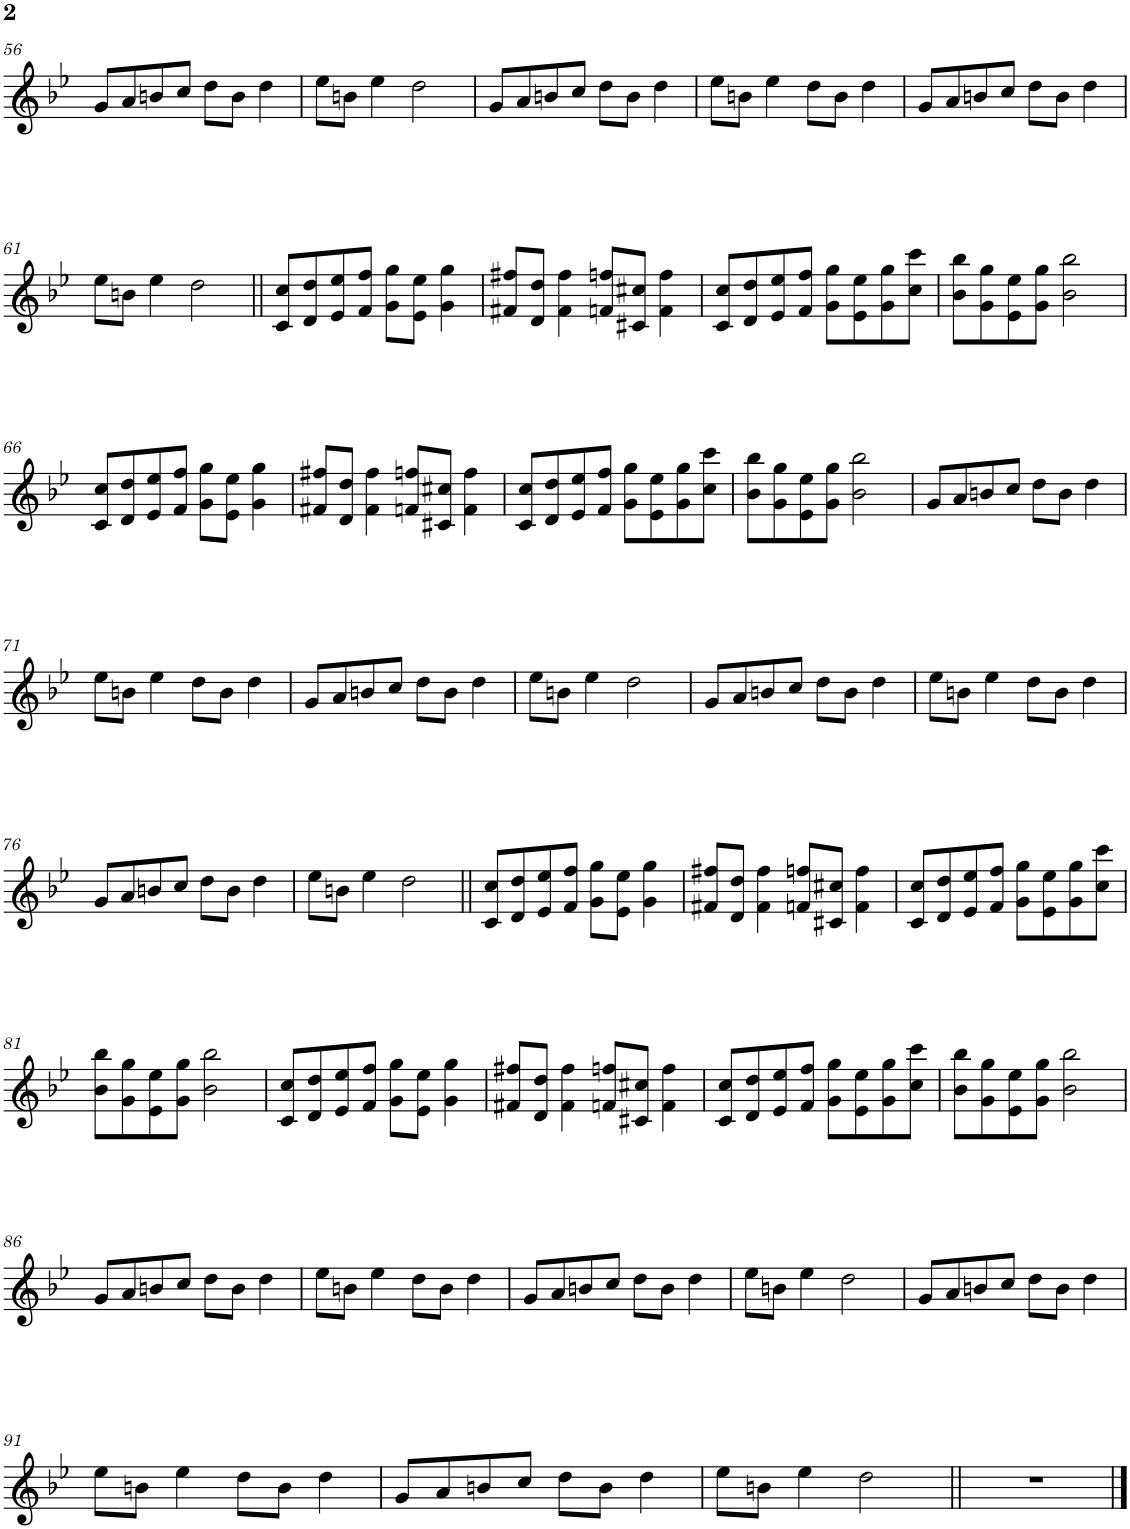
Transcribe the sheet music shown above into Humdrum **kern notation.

**kern
*part1
*staff1
*I"Bb Trumpet
*I'Bb Tp.
!!LO:PB:g=z
*clefG2
*Trd1c2
*k[b-e-]
*M4/4
=56
8g/L
8a/
8bn/
8cc/J
8dd\L
8b\J
4dd\
=57
8ee-\L
8bn\J
4ee-\
2dd\
=58
8g/L
8a/
8bn/
8cc/J
8dd\L
8b\J
4dd\
=59
8ee-\L
8bn\J
4ee-\
8dd\L
8b\J
4dd\
=60
8g/L
8a/
8bn/
8cc/J
8dd\L
8b\J
4dd\
!!LO:LB:g=z
=61
8ee-\L
8bn\J
4ee-\
2dd\
=62||
8c/ 8cc/L
8d/ 8dd/
8e-/ 8ee-/
8f/ 8ff/J
8g\ 8gg\L
8e-\ 8ee-\J
4g\ 4gg\
=63
8f#X/ 8ff#X/L
8d/ 8dd/J
4f#\ 4ff#\
8fn/ 8ffn/L
8c#X/ 8cc#X/J
4f\ 4ff\
=64
8c/ 8cc/L
8d/ 8dd/
8e-/ 8ee-/
8f/ 8ff/J
8g\ 8gg\L
8e-\ 8ee-\
8g\ 8gg\
8cc\ 8ccc\J
=65
8b-\ 8bb-\L
8g\ 8gg\
8e-\ 8ee-\
8g\ 8gg\J
2b-\ 2bb-\
!!LO:LB:g=z
=66
8c/ 8cc/L
8d/ 8dd/
8e-/ 8ee-/
8f/ 8ff/J
8g\ 8gg\L
8e-\ 8ee-\J
4g\ 4gg\
=67
8f#X/ 8ff#X/L
8d/ 8dd/J
4f#\ 4ff#\
8fn/ 8ffn/L
8c#X/ 8cc#X/J
4f\ 4ff\
=68
8c/ 8cc/L
8d/ 8dd/
8e-/ 8ee-/
8f/ 8ff/J
8g\ 8gg\L
8e-\ 8ee-\
8g\ 8gg\
8cc\ 8ccc\J
=69
8b-\ 8bb-\L
8g\ 8gg\
8e-\ 8ee-\
8g\ 8gg\J
2b-\ 2bb-\
=70
8g/L
8a/
8bn/
8cc/J
8dd\L
8b\J
4dd\
!!LO:LB:g=z
=71
8ee-\L
8bn\J
4ee-\
8dd\L
8b\J
4dd\
=72
8g/L
8a/
8bn/
8cc/J
8dd\L
8b\J
4dd\
=73
8ee-\L
8bn\J
4ee-\
2dd\
=74
8g/L
8a/
8bn/
8cc/J
8dd\L
8b\J
4dd\
=75
8ee-\L
8bn\J
4ee-\
8dd\L
8b\J
4dd\
!!LO:LB:g=z
=76
8g/L
8a/
8bn/
8cc/J
8dd\L
8b\J
4dd\
=77
8ee-\L
8bn\J
4ee-\
2dd\
=78||
8c/ 8cc/L
8d/ 8dd/
8e-/ 8ee-/
8f/ 8ff/J
8g\ 8gg\L
8e-\ 8ee-\J
4g\ 4gg\
=79
8f#X/ 8ff#X/L
8d/ 8dd/J
4f#\ 4ff#\
8fn/ 8ffn/L
8c#X/ 8cc#X/J
4f\ 4ff\
=80
8c/ 8cc/L
8d/ 8dd/
8e-/ 8ee-/
8f/ 8ff/J
8g\ 8gg\L
8e-\ 8ee-\
8g\ 8gg\
8cc\ 8ccc\J
!!LO:LB:g=z
=81
8b-\ 8bb-\L
8g\ 8gg\
8e-\ 8ee-\
8g\ 8gg\J
2b-\ 2bb-\
=82
8c/ 8cc/L
8d/ 8dd/
8e-/ 8ee-/
8f/ 8ff/J
8g\ 8gg\L
8e-\ 8ee-\J
4g\ 4gg\
=83
8f#X/ 8ff#X/L
8d/ 8dd/J
4f#\ 4ff#\
8fn/ 8ffn/L
8c#X/ 8cc#X/J
4f\ 4ff\
=84
8c/ 8cc/L
8d/ 8dd/
8e-/ 8ee-/
8f/ 8ff/J
8g\ 8gg\L
8e-\ 8ee-\
8g\ 8gg\
8cc\ 8ccc\J
=85
8b-\ 8bb-\L
8g\ 8gg\
8e-\ 8ee-\
8g\ 8gg\J
2b-\ 2bb-\
!!LO:LB:g=z
=86
8g/L
8a/
8bn/
8cc/J
8dd\L
8b\J
4dd\
=87
8ee-\L
8bn\J
4ee-\
8dd\L
8b\J
4dd\
=88
8g/L
8a/
8bn/
8cc/J
8dd\L
8b\J
4dd\
=89
8ee-\L
8bn\J
4ee-\
2dd\
=90
8g/L
8a/
8bn/
8cc/J
8dd\L
8b\J
4dd\
!!LO:LB:g=z
=91
8ee-\L
8bn\J
4ee-\
8dd\L
8b\J
4dd\
=92
8g/L
8a/
8bn/
8cc/J
8dd\L
8b\J
4dd\
=93
8ee-\L
8bn\J
4ee-\
2dd\
=94||
1r
==
*-
